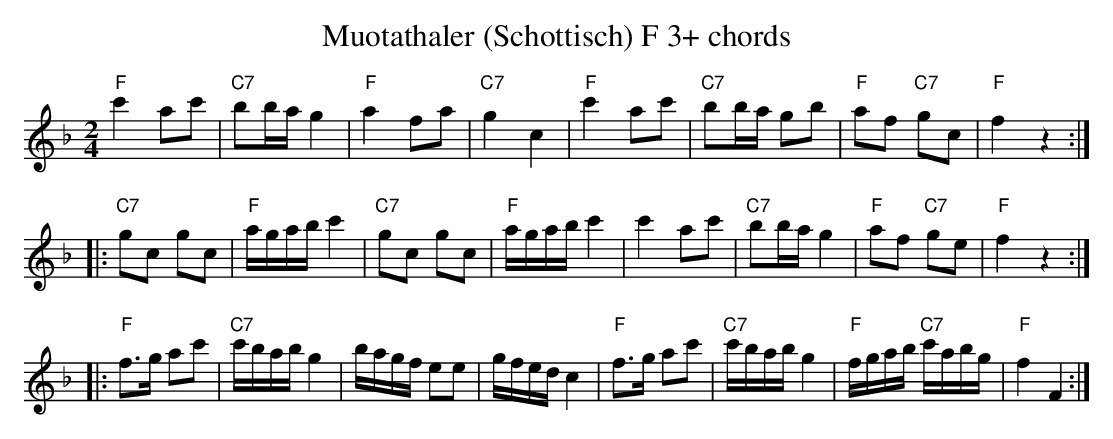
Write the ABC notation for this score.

X:1
T:Muotathaler (Schottisch) F 3+ chords
M:2/4
L:1/8
K:Fmaj%%MIDI gchordon
"F"c'2 ac' | "C7"bb/2a/2 g2 | "F"a2 fa | "C7"g2c2 | "F"c'2 ac' | "C7"bb/2a/2 gb | "F"af "C7"gc | "F"f2z2 ::
"C7"gc gc | "F"a/2g/2a/2b/2 c'2 | "C7"gc gc | "F"a/2g/2a/2b/2 c'2 | c'2 ac' | "C7"bb/2a/2 g2 | "F"af "C7"ge | "F"f2z2 ::
"F"f>g ac' | "C7"c'/2b/2a/2b/2 g2 | b/2a/2g/2f/2 ee | g/2f/2e/2d/2 c2 | "F"f>g ac' | "C7"c'/2b/2a/2b/2 g2 | "F"f/2g/2a/2b/2 "C7"c'/2a/2b/2g/2 | "F"f2F2 :|
